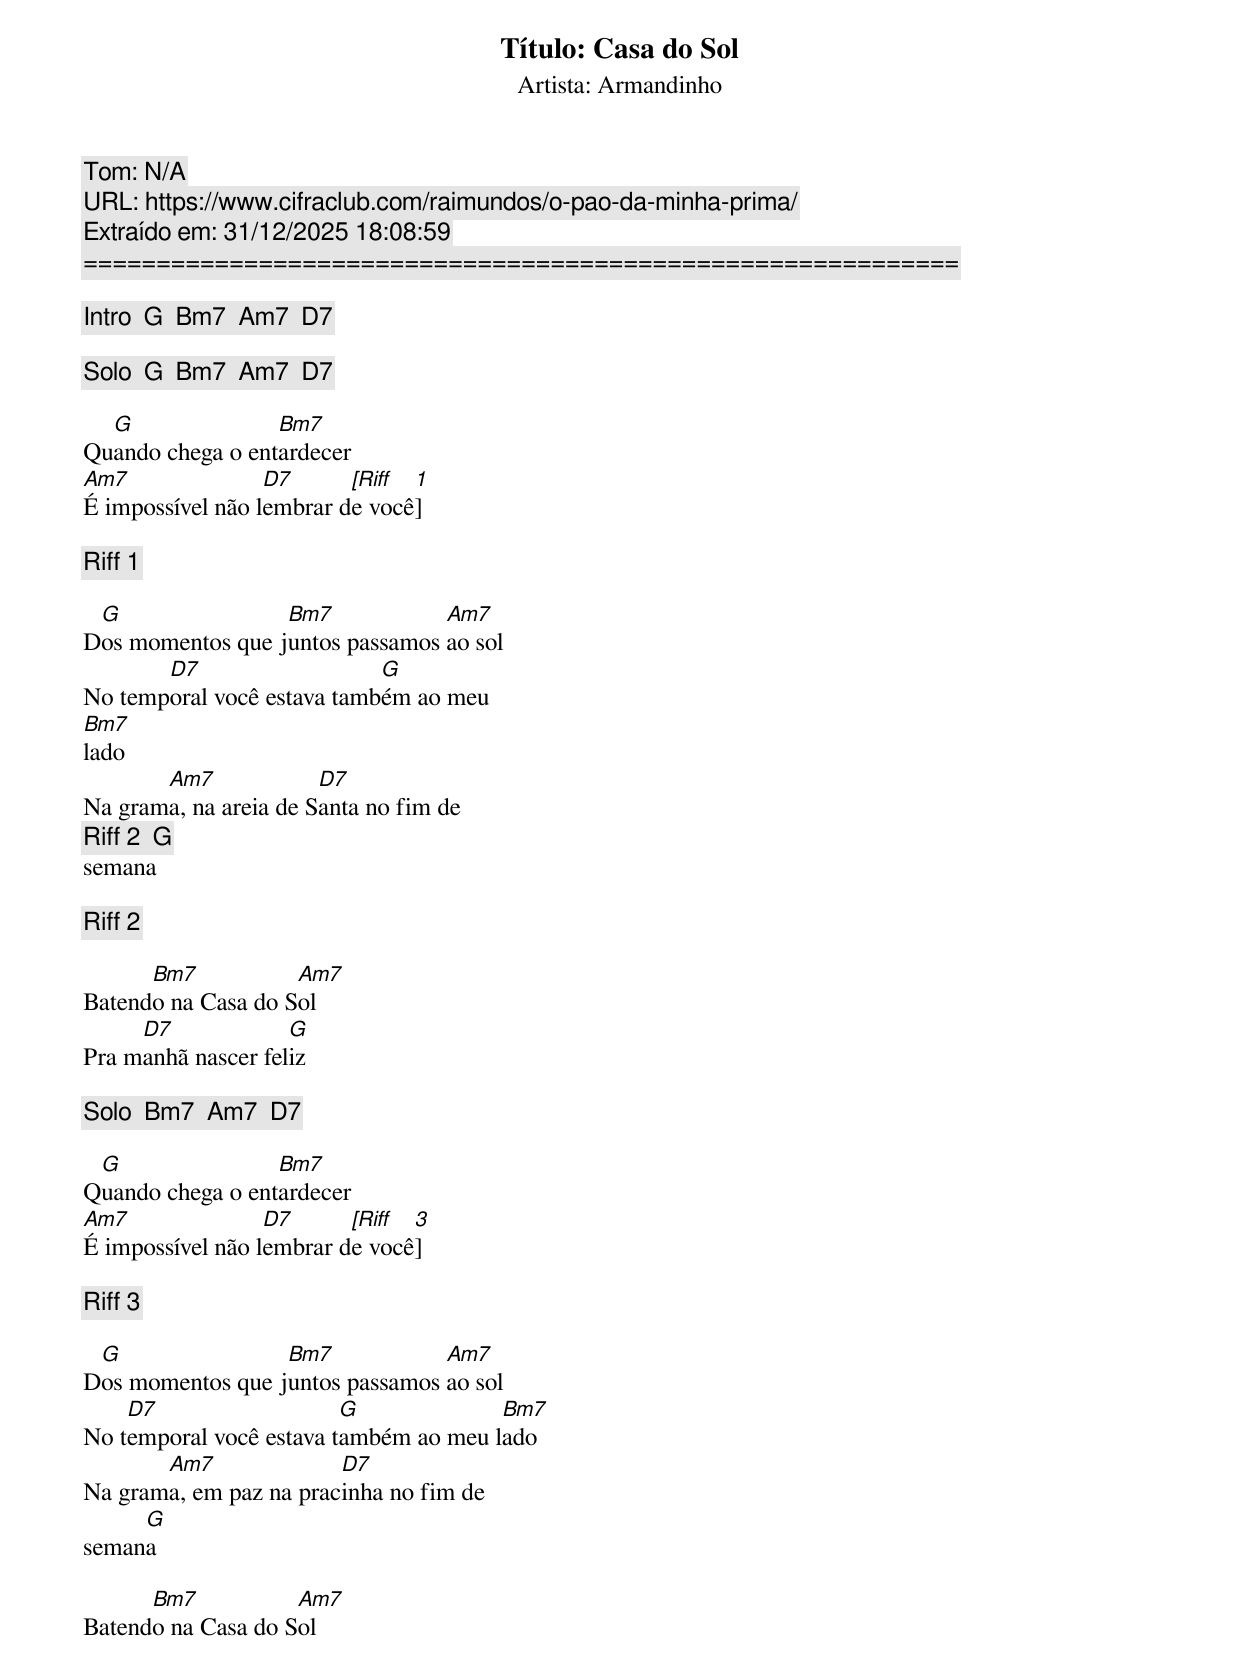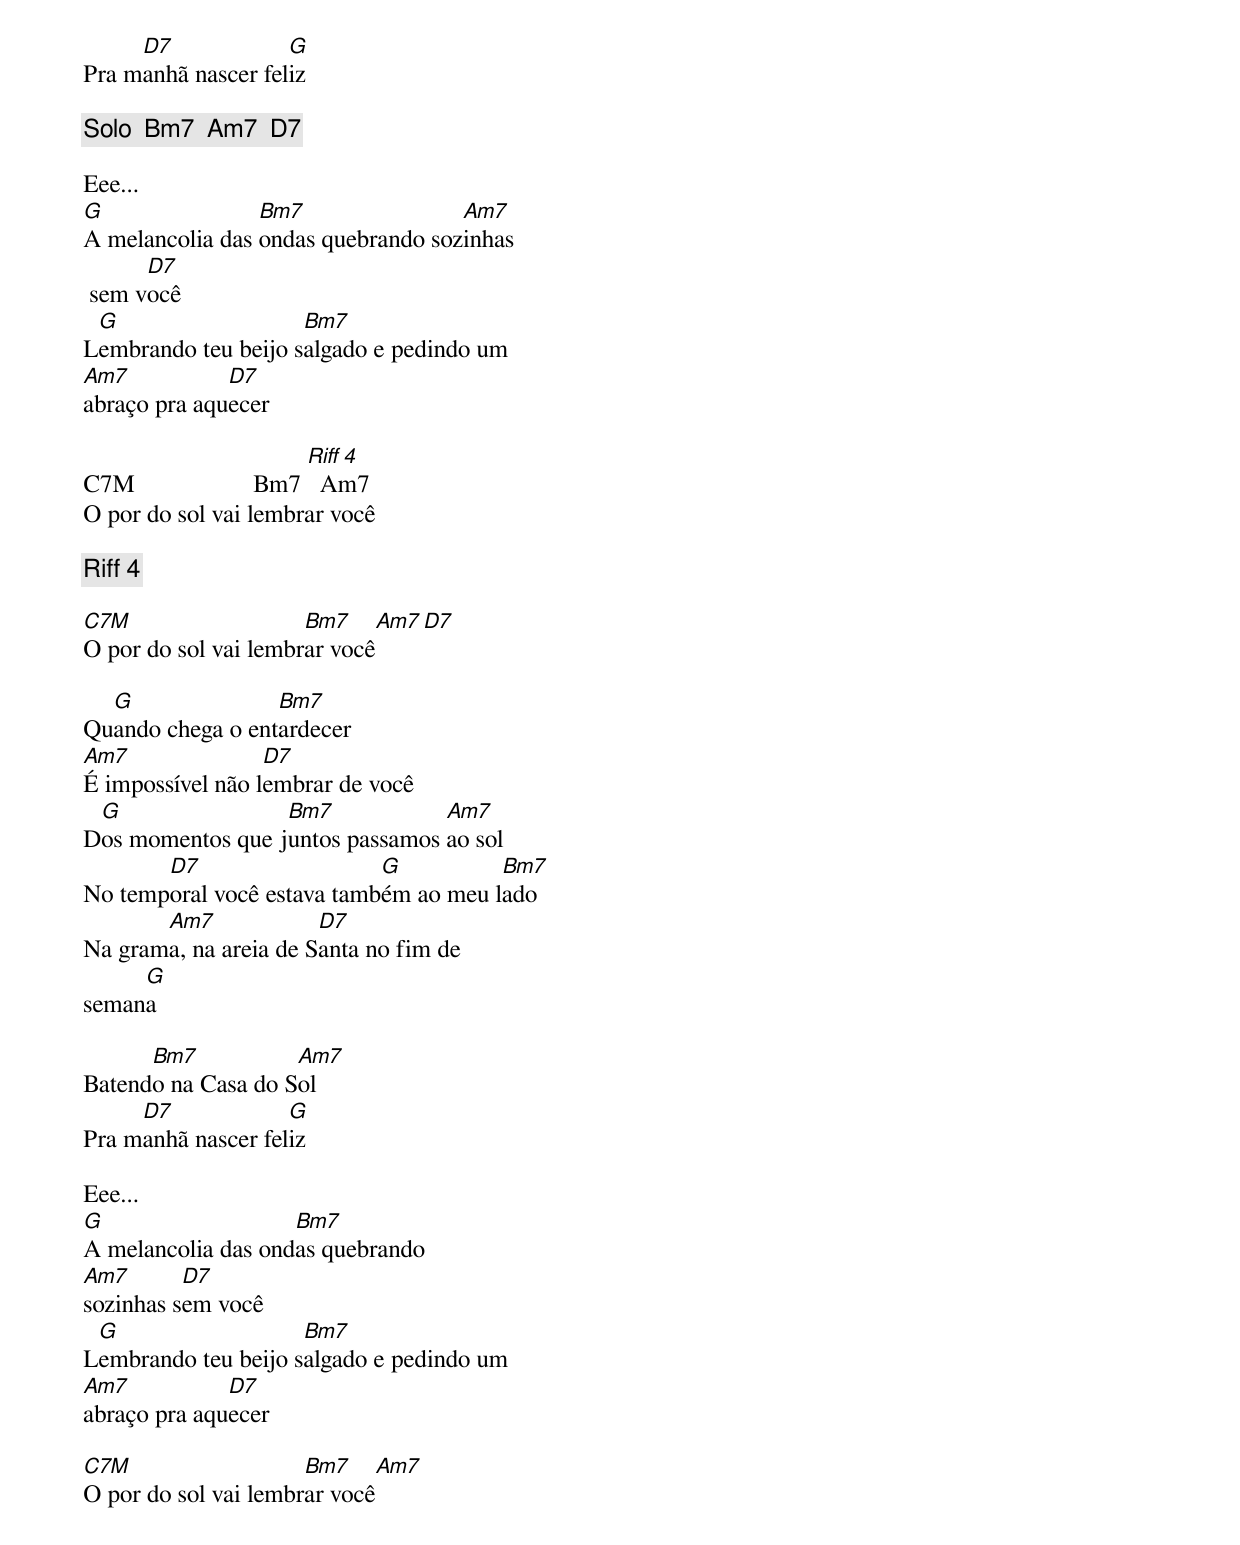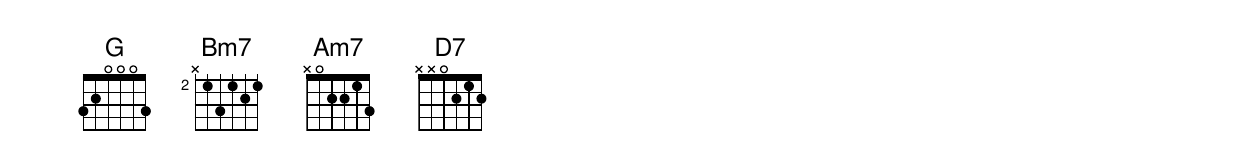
Título: Casa do Sol
Artista: Armandinho
Tom: N/A
URL: https://www.cifraclub.com/raimundos/o-pao-da-minha-prima/
Extraído em: 31/12/2025 18:08:59
============================================================

[Intro]  G  Bm7  Am7  D7

[Solo]  G  Bm7  Am7  D7

  G               Bm7
Quando chega o entardecer
Am7               D7      [Riff 1]
É impossível não lembrar de você

[Riff 1]

 G                Bm7            Am7
Dos momentos que juntos passamos ao sol
       D7                   G
No temporal você estava também ao meu
Bm7
lado
       Am7             D7
Na grama, na areia de Santa no fim de
[Riff 2]  G
semana

[Riff 2]

      Bm7           Am7
Batendo na Casa do Sol
     D7             G
Pra manhã nascer feliz

[Solo]  Bm7  Am7  D7

 G                Bm7
Quando chega o entardecer
Am7               D7      [Riff 3]
É impossível não lembrar de você

[Riff 3]

 G                Bm7            Am7
Dos momentos que juntos passamos ao sol
    D7                   G             Bm7
No temporal você estava também ao meu lado
       Am7              D7
Na grama, em paz na pracinha no fim de
     G
semana

      Bm7           Am7
Batendo na Casa do Sol
     D7             G
Pra manhã nascer feliz

[Solo]  Bm7  Am7  D7

Eee...
G                Bm7                Am7
A melancolia das ondas quebrando sozinhas
      D7
 sem você
 G                   Bm7
Lembrando teu beijo salgado e pedindo um
Am7           D7
abraço pra aquecer

C7M                   Bm7 [Riff 4]  Am7
O por do sol vai lembrar você

[Riff 4]

C7M                   Bm7      Am7  D7
O por do sol vai lembrar você

  G               Bm7
Quando chega o entardecer
Am7               D7
É impossível não lembrar de você
 G                Bm7            Am7
Dos momentos que juntos passamos ao sol
       D7                   G          Bm7
No temporal você estava também ao meu lado
       Am7             D7
Na grama, na areia de Santa no fim de
     G
semana

      Bm7           Am7
Batendo na Casa do Sol
     D7             G
Pra manhã nascer feliz

Eee...
G                   Bm7
A melancolia das ondas quebrando
Am7       D7
sozinhas sem você
 G                   Bm7
Lembrando teu beijo salgado e pedindo um
Am7           D7
abraço pra aquecer

C7M                   Bm7      Am7
O por do sol vai lembrar você
